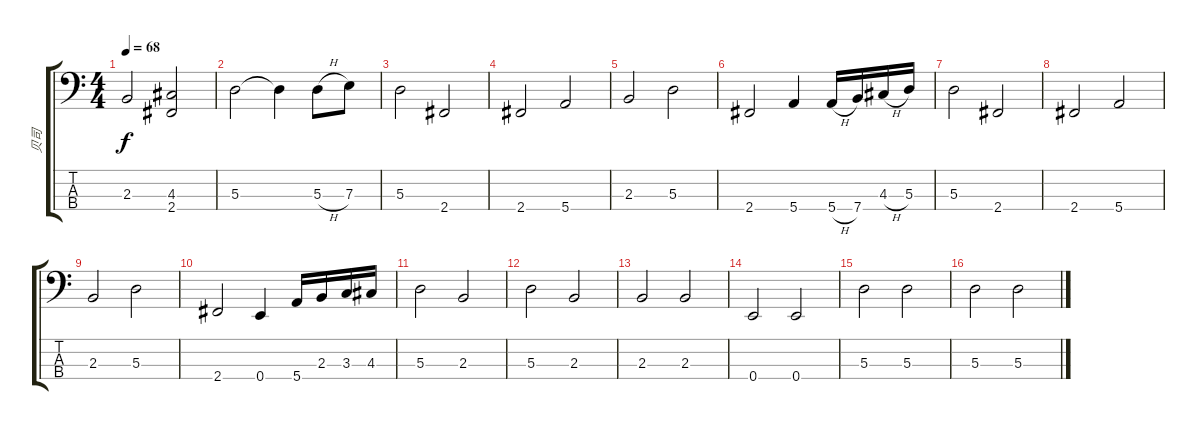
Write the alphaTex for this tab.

\track ("贝司" "贝司") {instrument electricbassfinger}
\staff {score tabs}
\tuning (G2 D2 A1 E1) {hide}
\ts (4 4)
\tempo 68
\clef f4
\ks c
2.3.2{dy f} (4.3 2.4).2 |
5.3.2 5.3{t}.4 5.3{h}.8 7.3.8 |
5.3.2 2.4.2 |
2.4.2 5.4.2 |
2.3.2 5.3.2 |
2.4.2 5.4.4 5.4{h}.16 7.4.16 4.3{h}.16 5.3.16 |
5.3.2 2.4.2 |
2.4.2 5.4.2 |
2.3.2 5.3.2 |
2.4.2 0.4.4 5.4.16 2.3.16 3.3.16 4.3.16 |
5.3.2 2.3.2 |
5.3.2 2.3.2 |
2.3.2 2.3.2 |
0.4.2 0.4.2 |
5.3.2 5.3.2 |
5.3.2 5.3.2
